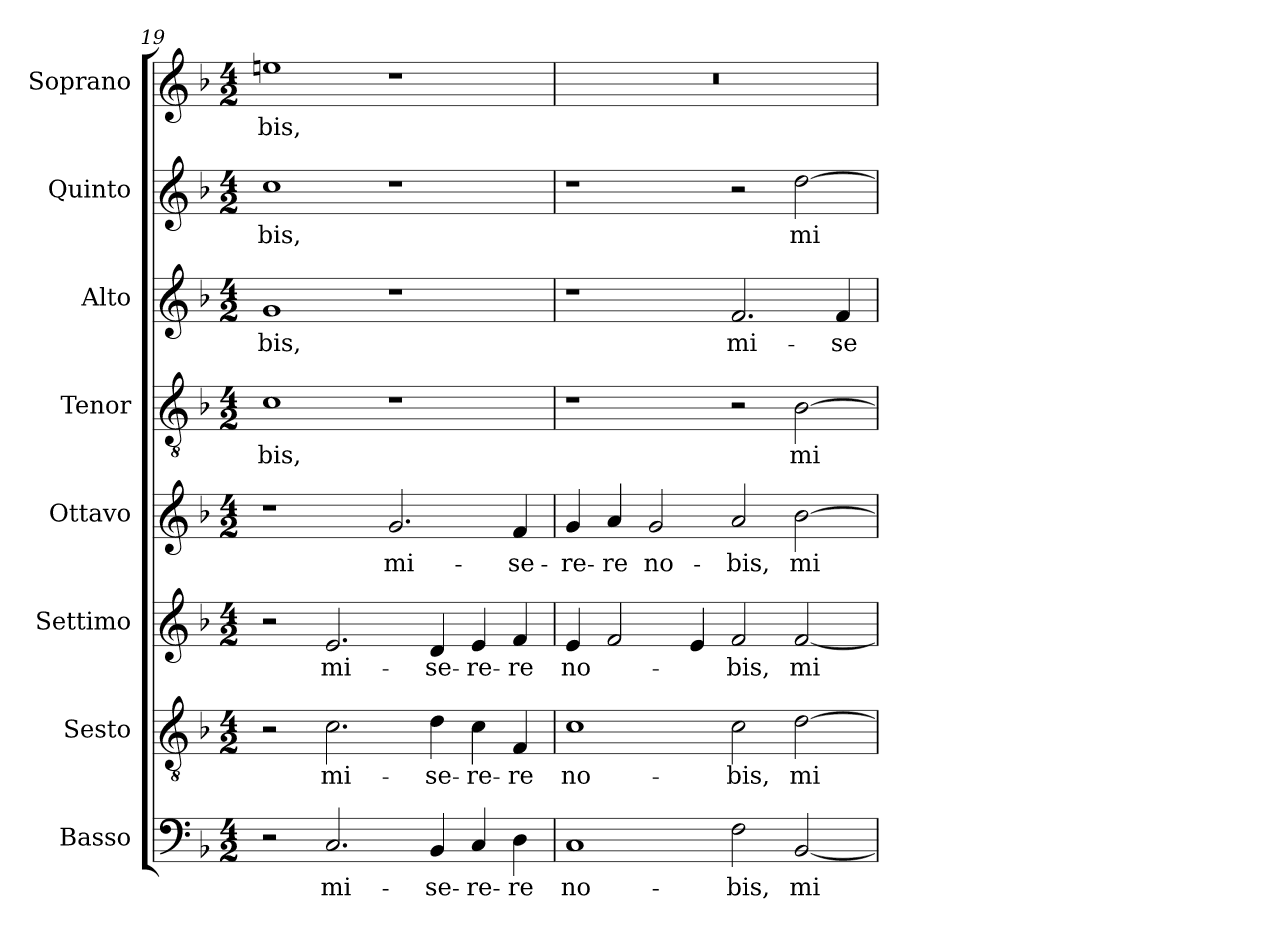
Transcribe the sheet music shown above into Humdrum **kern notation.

**kern	**text	**kern	**text	**kern	**text	**kern	**text	**kern	**text	**kern	**text	**kern	**text	**kern	**text
*part8	*part8	*part7	*part7	*part6	*part6	*part5	*part5	*part4	*part4	*part3	*part3	*part2	*part2	*part1	*part1
*staff8	*staff8	*staff7	*staff7	*staff6	*staff6	*staff5	*staff5	*staff4	*staff4	*staff3	*staff3	*staff2	*staff2	*staff1	*staff1
*I"Basso	*	*I"Sesto	*	*I"Settimo	*	*I"Ottavo	*	*I"Tenor	*	*I"Alto	*	*I"Quinto	*	*I"Soprano	*
*I'B.	*	*I'Ss.	*	*I'St.	*	*I'Ot.	*	*I'T.	*	*I'A.	*	*I'Q.	*	*I'S.	*
*clefF4	*	*clefGv2	*	*clefG2	*	*clefG2	*	*clefGv2	*	*clefG2	*	*clefG2	*	*clefG2	*
*	*	*ITrd7c12	*	*	*	*	*	*ITrd7c12	*	*	*	*	*	*	*
*k[b-]	*	*k[b-]	*	*k[b-]	*	*k[b-]	*	*k[b-]	*	*k[b-]	*	*k[b-]	*	*k[b-]	*
*F:	*	*F:	*	*F:	*	*F:	*	*F:	*	*F:	*	*F:	*	*F:	*
*M4/2	*	*M4/2	*	*M4/2	*	*M4/2	*	*M4/2	*	*M4/2	*	*M4/2	*	*M4/2	*
=19	=19	=19	=19	=19	=19	=19	=19	=19	=19	=19	=19	=19	=19	=19	=19
!	!	!	!	!	!	!	!	!	!LO:LY:b:color=#000000	!	!	!	!	!	!
!	!	!	!	!	!	!	!	!	!	!	!LO:LY:b:color=#000000	!	!	!	!
!	!	!	!	!	!	!	!	!	!	!	!	!	!LO:LY:b:color=#000000	!	!
!	!	!	!	!	!	!	!	!	!	!	!	!	!	!	!LO:LY:b:color=#000000
2r	.	2r	.	2r	.	1r	.	1Ci	-bis,	1gi	-bis,	1cci	-bis,	1eeni	-bis,
!	!LO:LY:b:color=#000000	!	!	!	!	!	!	!	!	!	!	!	!	!	!
!	!	!	!LO:LY:b:color=#000000	!	!	!	!	!	!	!	!	!	!	!	!
!	!	!	!	!	!LO:LY:b:color=#000000	!	!	!	!	!	!	!	!	!	!
2.Ci/	mi-	2.Ci\	mi-	2.ei/	mi-	.	.	.	.	.	.	.	.	.	.
!	!	!	!	!	!	!	!LO:LY:b:color=#000000	!	!	!	!	!	!	!	!
.	.	.	.	.	.	2.gi/	mi-	1r	.	1r	.	1r	.	1r	.
!	!LO:LY:b:color=#000000	!	!	!	!	!	!	!	!	!	!	!	!	!	!
!	!	!	!LO:LY:b:color=#000000	!	!	!	!	!	!	!	!	!	!	!	!
!	!	!	!	!	!LO:LY:b:color=#000000	!	!	!	!	!	!	!	!	!	!
4BB-i/	-se-	4Di\	-se-	4di/	-se-	.	.	.	.	.	.	.	.	.	.
!	!LO:LY:b:color=#000000	!	!	!	!	!	!	!	!	!	!	!	!	!	!
!	!	!	!LO:LY:b:color=#000000	!	!	!	!	!	!	!	!	!	!	!	!
!	!	!	!	!	!LO:LY:b:color=#000000	!	!	!	!	!	!	!	!	!	!
4Ci/	-re-	4Ci\	-re-	4ei/	-re-	.	.	.	.	.	.	.	.	.	.
!	!LO:LY:b:color=#000000	!	!	!	!	!	!	!	!	!	!	!	!	!	!
!	!	!	!LO:LY:b:color=#000000	!	!	!	!	!	!	!	!	!	!	!	!
!	!	!	!	!	!LO:LY:b:color=#000000	!	!	!	!	!	!	!	!	!	!
!	!	!	!	!	!	!	!LO:LY:b:color=#000000	!	!	!	!	!	!	!	!
4Di\	-re	4FFi/	-re	4fi/	-re	4fi/	-se-	.	.	.	.	.	.	.	.
!!LO:LB:g=z
=20	=20	=20	=20	=20	=20	=20	=20	=20	=20	=20	=20	=20	=20	=20	=20
!	!LO:LY:b:color=#000000	!	!	!	!	!	!	!	!	!	!	!	!	!	!
!	!	!	!LO:LY:b:color=#000000	!	!	!	!	!	!	!	!	!	!	!	!
!	!	!	!	!	!LO:LY:b:color=#000000	!	!	!	!	!	!	!	!	!	!
!	!	!	!	!	!	!	!LO:LY:b:color=#000000	!	!	!	!	!	!	!LO:N:vis=1	!
1Ci	no-	1Ci	no-	4ei/	no-	4gi/	-re-	1r	.	1r	.	1r	.	0r	.
!	!	!	!	!	!	!	!LO:LY:b:color=#000000	!	!	!	!	!	!	!	!
.	.	.	.	2fi/	.	4ai/	-re	.	.	.	.	.	.	.	.
!	!	!	!	!	!	!	!LO:LY:b:color=#000000	!	!	!	!	!	!	!	!
.	.	.	.	.	.	2gi/	no-	.	.	.	.	.	.	.	.
.	.	.	.	4ei/	.	.	.	.	.	.	.	.	.	.	.
!	!LO:LY:b:color=#000000	!	!	!	!	!	!	!	!	!	!	!	!	!	!
!	!	!	!LO:LY:b:color=#000000	!	!	!	!	!	!	!	!	!	!	!	!
!	!	!	!	!	!LO:LY:b:color=#000000	!	!	!	!	!	!	!	!	!	!
!	!	!	!	!	!	!	!LO:LY:b:color=#000000	!	!	!	!	!	!	!	!
!	!	!	!	!	!	!	!	!	!	!	!LO:LY:b:color=#000000	!	!	!	!
2Fi\	-bis,	2Ci\	-bis,	2fi/	-bis,	2ai/	-bis,	2r	.	2.fi/	mi-	2r	.	.	.
!	!LO:LY:b:color=#000000	!	!	!	!	!	!	!	!	!	!	!	!	!	!
!	!	!	!LO:LY:b:color=#000000	!	!	!	!	!	!	!	!	!	!	!	!
!	!	!	!	!	!LO:LY:b:color=#000000	!	!	!	!	!	!	!	!	!	!
!	!	!	!	!	!	!	!LO:LY:b:color=#000000	!	!	!	!	!	!	!	!
!	!	!	!	!	!	!	!	!	!LO:LY:b:color=#000000	!	!	!	!	!	!
!	!	!	!	!	!	!	!	!	!	!	!	!	!LO:LY:b:color=#000000	!	!
[2BB-i/	mi-	[2Di\	mi-	[2fi/	mi-	[2b-i\	mi-	[2BB-i\	mi-	.	.	[2ddi\	mi-	.	.
!	!	!	!	!	!	!	!	!	!	!	!LO:LY:b:color=#000000	!	!	!	!
.	.	.	.	.	.	.	.	.	.	4fi/	-se-	.	.	.	.
=	=	=	=	=	=	=	=	=	=	=	=	=	=	=	=
*-	*-	*-	*-	*-	*-	*-	*-	*-	*-	*-	*-	*-	*-	*-	*-
